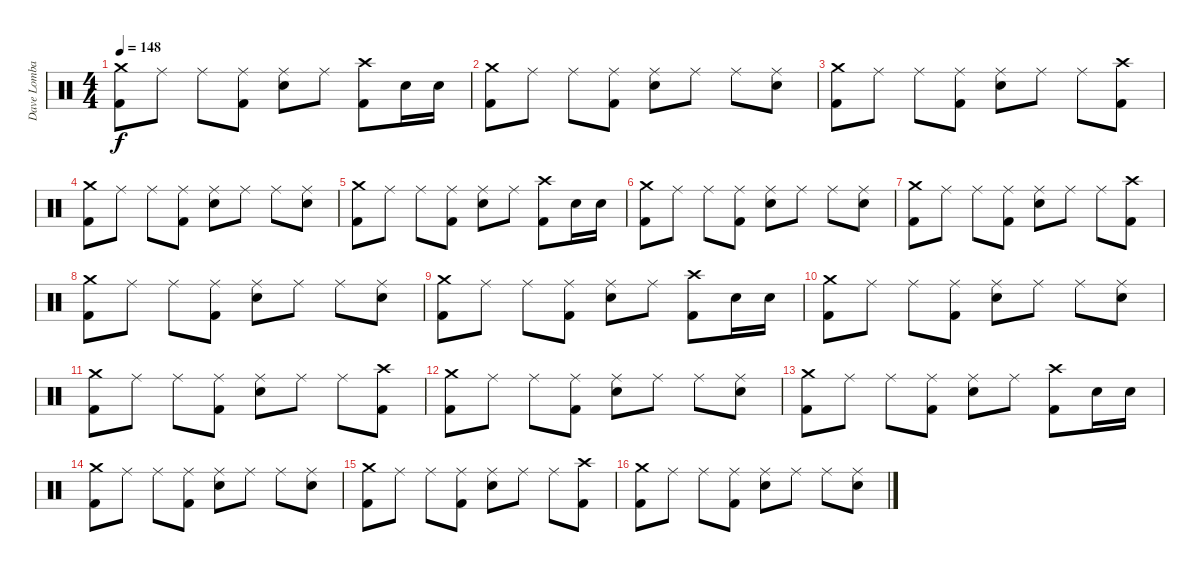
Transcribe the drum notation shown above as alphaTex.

\track ("Dave Lombardo" "Dave Lomba") {instrument percussion}
\staff {score}
\articulation defaults
\ts (4 4)
\tempo 148
\clef neutral
\ks c
("Crash medium (hit)" "Kick (hit) 2").8{dy f} "Ride (middle)".8 "Ride (middle)".8 ("Kick (hit) 2" "Ride (middle)").8 ("Electric Snare (hit)" "Ride (middle)").8 "Ride (middle)".8 ("Crash high (hit)" "Kick (hit) 2").8 "Electric Snare (hit)".16 "Electric Snare (hit)".16 |
("Crash medium (hit)" "Kick (hit) 2").8 "Ride (middle)".8 "Ride (middle)".8 ("Kick (hit) 2" "Ride (middle)").8 ("Electric Snare (hit)" "Ride (middle)").8 "Ride (middle)".8 "Ride (middle)".8 ("Electric Snare (hit)" "Ride (middle)").8 |
("Crash medium (hit)" "Kick (hit) 2").8 "Ride (middle)".8 "Ride (middle)".8 ("Kick (hit) 2" "Ride (middle)").8 ("Electric Snare (hit)" "Ride (middle)").8 "Ride (middle)".8 "Ride (middle)".8 ("Kick (hit) 2" "Crash high (hit)").8 |
("Crash medium (hit)" "Kick (hit) 2").8 "Ride (middle)".8 "Ride (middle)".8 ("Kick (hit) 2" "Ride (middle)").8 ("Electric Snare (hit)" "Ride (middle)").8 "Ride (middle)".8 "Ride (middle)".8 ("Electric Snare (hit)" "Ride (middle)").8 |
("Crash medium (hit)" "Kick (hit) 2").8 "Ride (middle)".8 "Ride (middle)".8 ("Kick (hit) 2" "Ride (middle)").8 ("Electric Snare (hit)" "Ride (middle)").8 "Ride (middle)".8 ("Crash high (hit)" "Kick (hit) 2").8 "Electric Snare (hit)".16 "Electric Snare (hit)".16 |
("Crash medium (hit)" "Kick (hit) 2").8 "Ride (middle)".8 "Ride (middle)".8 ("Kick (hit) 2" "Ride (middle)").8 ("Electric Snare (hit)" "Ride (middle)").8 "Ride (middle)".8 "Ride (middle)".8 ("Electric Snare (hit)" "Ride (middle)").8 |
("Crash medium (hit)" "Kick (hit) 2").8 "Ride (middle)".8 "Ride (middle)".8 ("Kick (hit) 2" "Ride (middle)").8 ("Electric Snare (hit)" "Ride (middle)").8 "Ride (middle)".8 "Ride (middle)".8 ("Kick (hit) 2" "Crash high (hit)").8 |
("Crash medium (hit)" "Kick (hit) 2").8 "Ride (middle)".8 "Ride (middle)".8 ("Kick (hit) 2" "Ride (middle)").8 ("Electric Snare (hit)" "Ride (middle)").8 "Ride (middle)".8 "Ride (middle)".8 ("Electric Snare (hit)" "Ride (middle)").8 |
("Crash medium (hit)" "Kick (hit) 2").8 "Ride (middle)".8 "Ride (middle)".8 ("Kick (hit) 2" "Ride (middle)").8 ("Electric Snare (hit)" "Ride (middle)").8 "Ride (middle)".8 ("Crash high (hit)" "Kick (hit) 2").8 "Electric Snare (hit)".16 "Electric Snare (hit)".16 |
("Crash medium (hit)" "Kick (hit) 2").8 "Ride (middle)".8 "Ride (middle)".8 ("Kick (hit) 2" "Ride (middle)").8 ("Electric Snare (hit)" "Ride (middle)").8 "Ride (middle)".8 "Ride (middle)".8 ("Electric Snare (hit)" "Ride (middle)").8 |
("Crash medium (hit)" "Kick (hit) 2").8 "Ride (middle)".8 "Ride (middle)".8 ("Kick (hit) 2" "Ride (middle)").8 ("Electric Snare (hit)" "Ride (middle)").8 "Ride (middle)".8 "Ride (middle)".8 ("Kick (hit) 2" "Crash high (hit)").8 |
("Crash medium (hit)" "Kick (hit) 2").8 "Ride (middle)".8 "Ride (middle)".8 ("Kick (hit) 2" "Ride (middle)").8 ("Electric Snare (hit)" "Ride (middle)").8 "Ride (middle)".8 "Ride (middle)".8 ("Electric Snare (hit)" "Ride (middle)").8 |
("Crash medium (hit)" "Kick (hit) 2").8 "Ride (middle)".8 "Ride (middle)".8 ("Kick (hit) 2" "Ride (middle)").8 ("Electric Snare (hit)" "Ride (middle)").8 "Ride (middle)".8 ("Crash high (hit)" "Kick (hit) 2").8 "Electric Snare (hit)".16 "Electric Snare (hit)".16 |
("Crash medium (hit)" "Kick (hit) 2").8 "Ride (middle)".8 "Ride (middle)".8 ("Kick (hit) 2" "Ride (middle)").8 ("Electric Snare (hit)" "Ride (middle)").8 "Ride (middle)".8 "Ride (middle)".8 ("Electric Snare (hit)" "Ride (middle)").8 |
("Crash medium (hit)" "Kick (hit) 2").8 "Ride (middle)".8 "Ride (middle)".8 ("Kick (hit) 2" "Ride (middle)").8 ("Electric Snare (hit)" "Ride (middle)").8 "Ride (middle)".8 "Ride (middle)".8 ("Kick (hit) 2" "Crash high (hit)").8 |
("Crash medium (hit)" "Kick (hit) 2").8 "Ride (middle)".8 "Ride (middle)".8 ("Kick (hit) 2" "Ride (middle)").8 ("Electric Snare (hit)" "Ride (middle)").8 "Ride (middle)".8 "Ride (middle)".8 ("Electric Snare (hit)" "Ride (middle)").8
